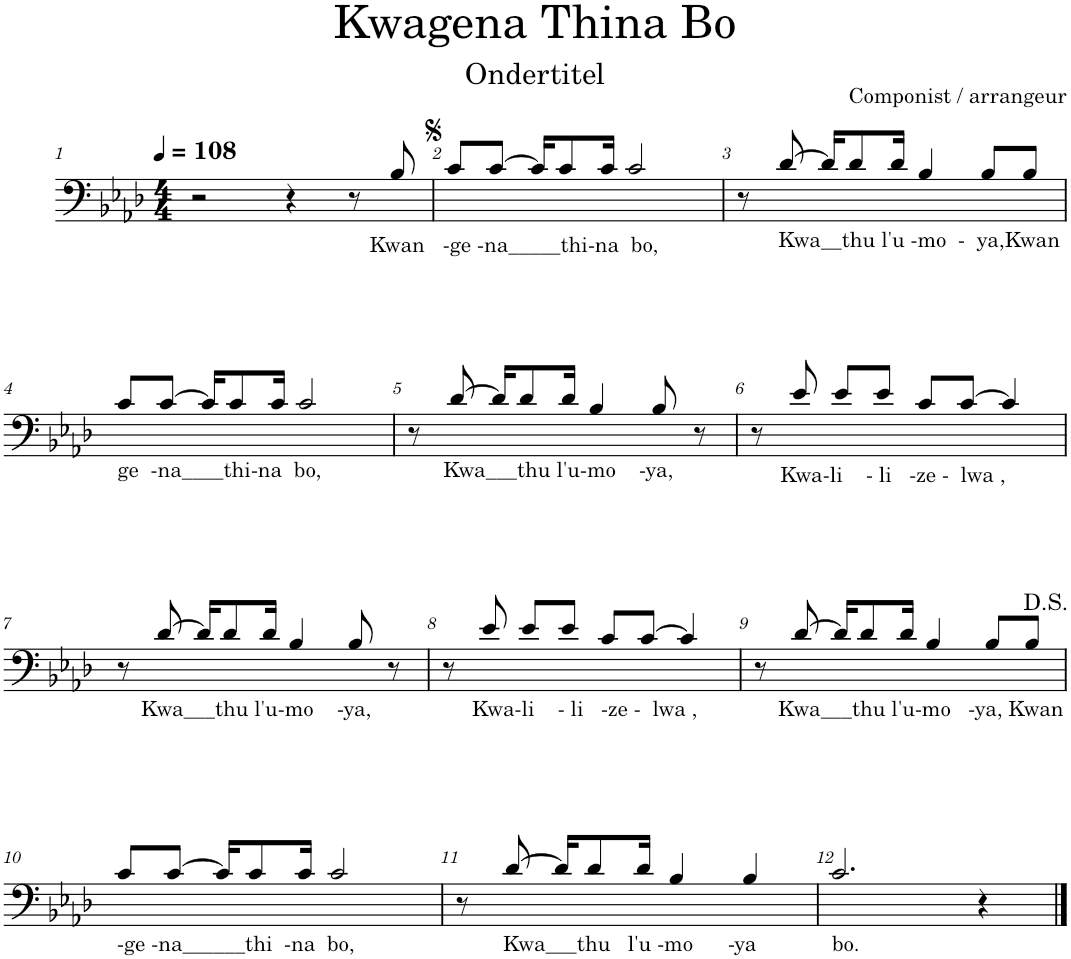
**kern	**text
*part1	*part1
*staff1	*staff1
*I"Piano	*
*I'Pno.	*
*clefF4	*
*k[b-e-a-d-]	*
*M4/4	*
*MM108	*
=1	=1
2r	.
4r	.
8r	.
!	!LO:LY:b
8B-/	Kwan
=2	=2
!LO:TX:b:t=-ge -na_____thi-na  bo,	!
8c/L	.
[>8c/J	.
16c/KL]	.
8c/	.
16c/Jk	.
2c/	.
=3	=3
!LO:TX:b:t=Kwa__thu l'u -mo  -  ya,Kwan	!
8r	.
[>8d-/	.
16d-/KL]	.
8d-/	.
16d-/Jk	.
4B-/	.
8B-/L	.
8B-/J	.
!!LO:LB:g=z
=4	=4
!LO:TX:b:t=ge  -na____thi-na  bo,	!
8c/L	.
[>8c/J	.
16c/KL]	.
8c/	.
16c/Jk	.
2c/	.
=5	=5
!LO:TX:b:t=Kwa___thu l'u-mo    -ya,	!
8r	.
[>8d-/	.
16d-/KL]	.
8d-/	.
16d-/Jk	.
4B-/	.
8B-/	.
8r	.
=6	=6
!LO:TX:b:t=Kwa-li    - li   -ze -  lwa ,	!
8r	.
8e-/	.
8e-/L	.
8e-/J	.
8c/L	.
[>8c/J	.
4c/]	.
!!LO:LB:g=z
=7	=7
!LO:TX:b:t=Kwa___thu l'u-mo    -ya,	!
8r	.
[>8d-/	.
16d-/KL]	.
8d-/	.
16d-/Jk	.
4B-/	.
8B-/	.
8r	.
=8	=8
!LO:TX:b:t=Kwa-li    - li   -ze -  lwa ,	!
8r	.
8e-/	.
8e-/L	.
8e-/J	.
8c/L	.
[>8c/J	.
4c/]	.
=9	=9
!LO:TX:b:t=Kwa___thu l'u-mo   -ya, Kwan	!
8r	.
[>8d-/	.
16d-/KL]	.
8d-/	.
16d-/Jk	.
4B-/	.
8B-/L	.
8B-/J	.
!!LO:LB:g=z
=10	=10
!LO:TX:b:t=-ge -na______thi  -na  bo,	!
8c/L	.
[>8c/J	.
16c/KL]	.
8c/	.
16c/Jk	.
2c/	.
=11	=11
!LO:TX:b:t=Kwa___thu   l'u -mo      -ya	!
8r	.
[>8d-/	.
16d-/KL]	.
8d-/	.
16d-/Jk	.
4B-/	.
4B-/	.
=12	=12
!LO:TX:b:t=bo.	!
2.c/	.
4r	.
==	==
*-	*-
